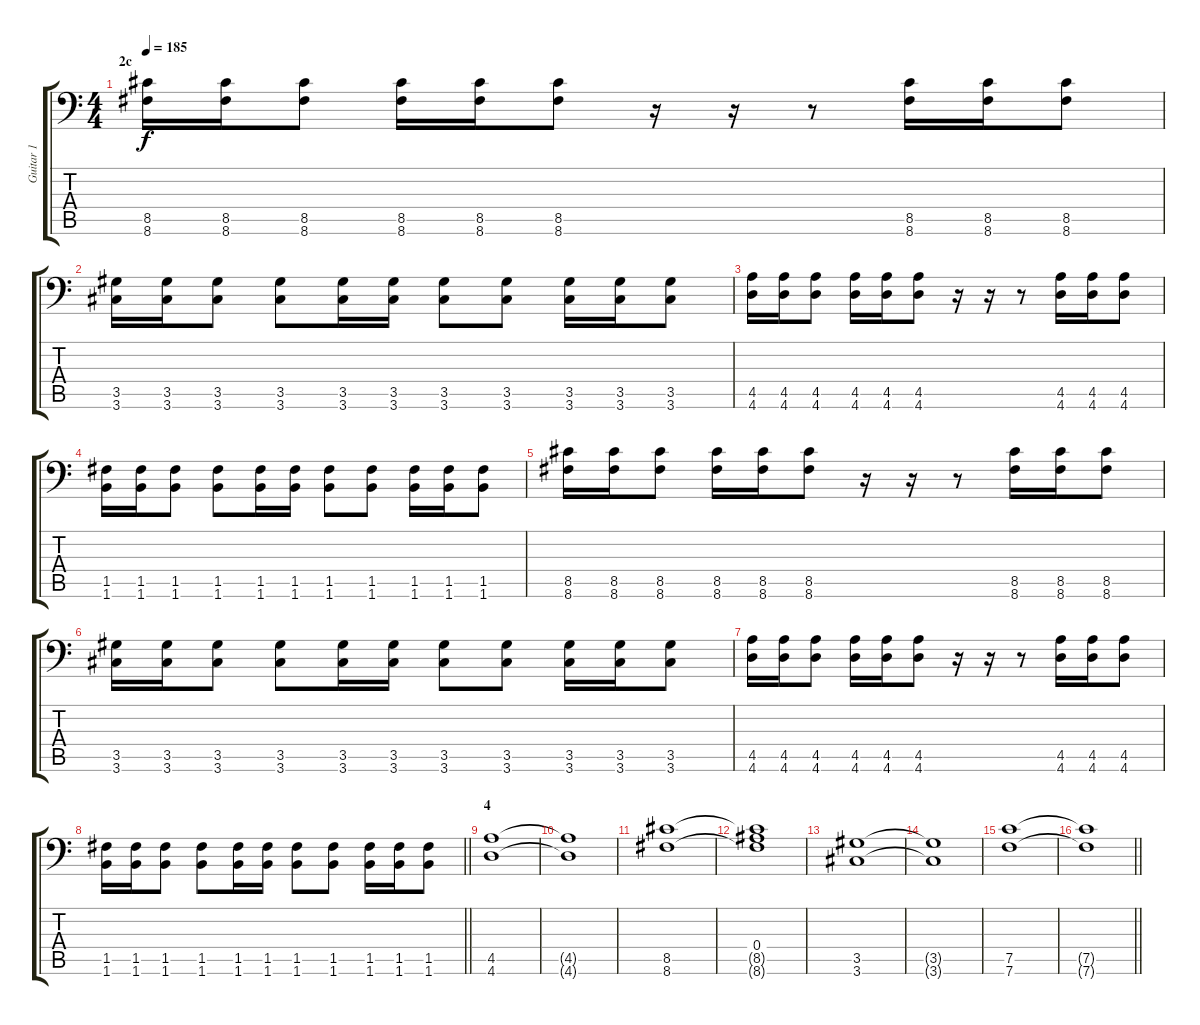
\track ("Guitar 1" "Guitar 1") {instrument distortionguitar}
\staff {score tabs}
\tuning (C4 G3 Eb3 Bb2 F2 Bb1) {hide}
\ts (4 4)
\section ("" "2c")
\tempo 185
\clef f4
\ks c
(8.5 8.6).16{dy f} (8.5 8.6).16 (8.5 8.6).8 (8.5 8.6).16 (8.5 8.6).16 (8.5 8.6).8 r.16 r.16 r.8 (8.5 8.6).16 (8.5 8.6).16 (8.5 8.6).8 |
(3.5 3.6).16 (3.5 3.6).16 (3.5 3.6).8 (3.5 3.6).8 (3.5 3.6).16 (3.5 3.6).16 (3.5 3.6).8 (3.5 3.6).8 (3.5 3.6).16 (3.5 3.6).16 (3.5 3.6).8 |
(4.5 4.6).16 (4.5 4.6).16 (4.5 4.6).8 (4.5 4.6).16 (4.5 4.6).16 (4.5 4.6).8 r.16 r.16 r.8 (4.5 4.6).16 (4.5 4.6).16 (4.5 4.6).8 |
(1.5 1.6).16 (1.5 1.6).16 (1.5 1.6).8 (1.5 1.6).8 (1.5 1.6).16 (1.5 1.6).16 (1.5 1.6).8 (1.5 1.6).8 (1.5 1.6).16 (1.5 1.6).16 (1.5 1.6).8 |
(8.5 8.6).16 (8.5 8.6).16 (8.5 8.6).8 (8.5 8.6).16 (8.5 8.6).16 (8.5 8.6).8 r.16 r.16 r.8 (8.5 8.6).16 (8.5 8.6).16 (8.5 8.6).8 |
(3.5 3.6).16 (3.5 3.6).16 (3.5 3.6).8 (3.5 3.6).8 (3.5 3.6).16 (3.5 3.6).16 (3.5 3.6).8 (3.5 3.6).8 (3.5 3.6).16 (3.5 3.6).16 (3.5 3.6).8 |
(4.5 4.6).16 (4.5 4.6).16 (4.5 4.6).8 (4.5 4.6).16 (4.5 4.6).16 (4.5 4.6).8 r.16 r.16 r.8 (4.5 4.6).16 (4.5 4.6).16 (4.5 4.6).8 |
\barLineRight lightlight
(1.5 1.6).16 (1.5 1.6).16 (1.5 1.6).8 (1.5 1.6).8 (1.5 1.6).16 (1.5 1.6).16 (1.5 1.6).8 (1.5 1.6).8 (1.5 1.6).16 (1.5 1.6).16 (1.5 1.6).8 |
\section ("" "4")
(4.5 4.6).1 |
(4.5{t} 4.6{t}).1 |
(8.5 8.6).1 |
(0.4 8.5{t} 8.6{t}).1 |
(3.5 3.6).1 |
(3.5{t} 3.6{t}).1 |
(7.5 7.6).1 |
\barLineRight lightlight
(7.5{t} 7.6{t}).1
